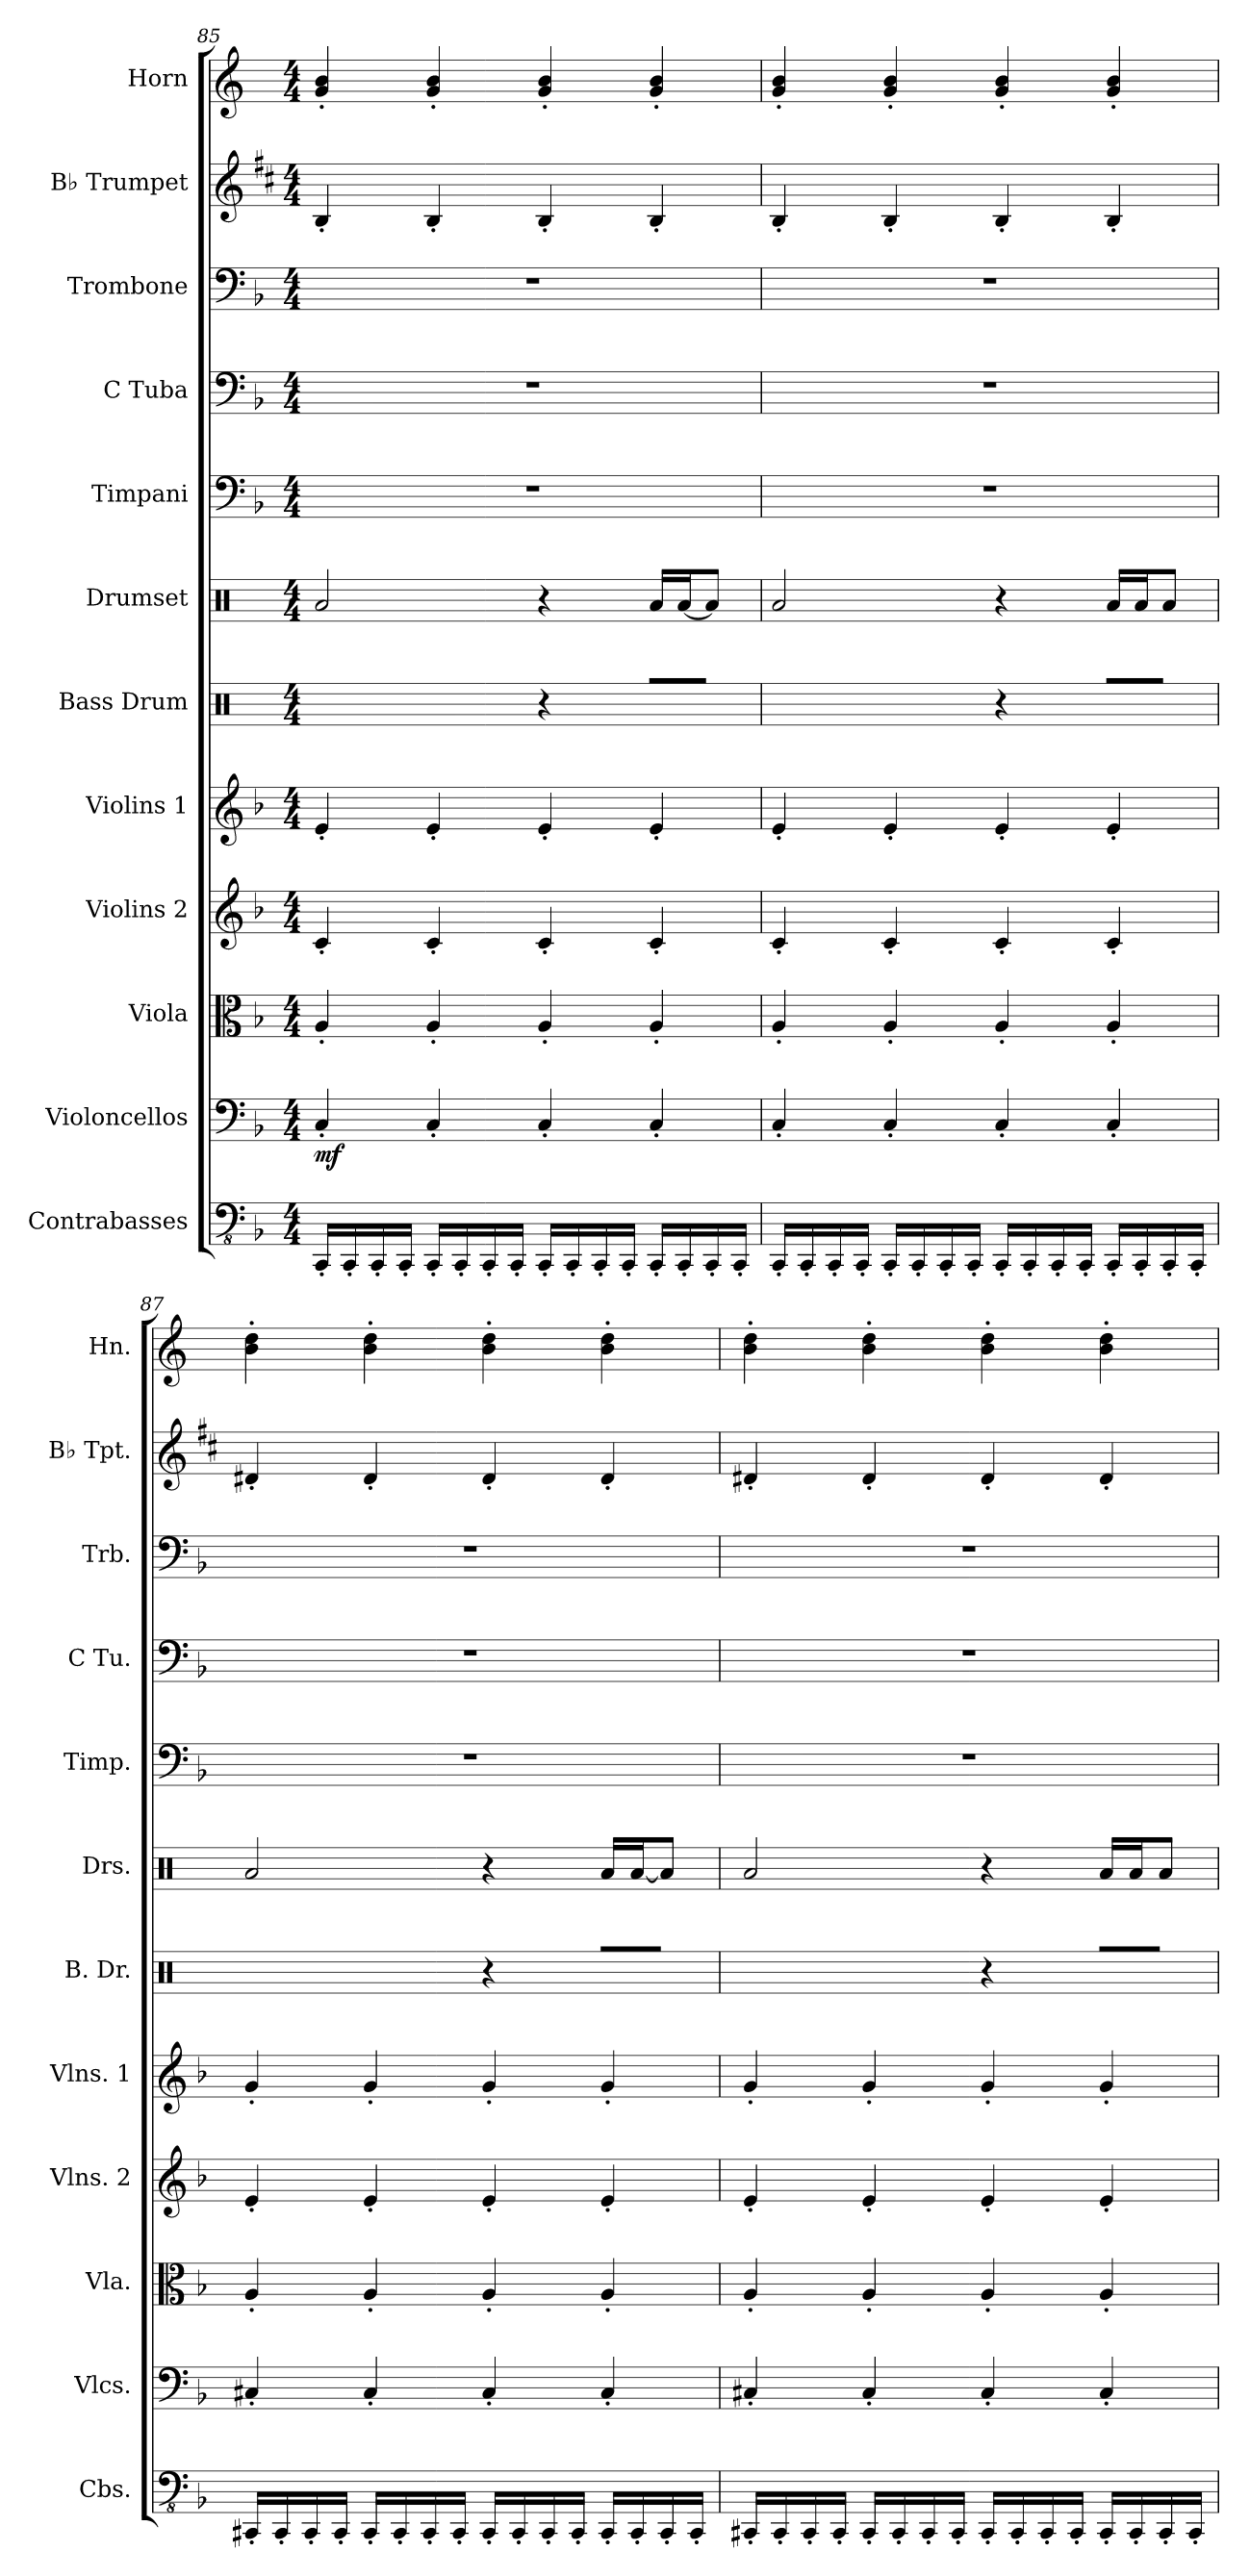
**kern	**kern	**dynam	**kern	**kern	**kern	**kern	**kern	**kern	**kern	**kern	**kern	**kern
*part12	*part11	*part11	*part10	*part9	*part8	*part7	*part6	*part5	*part4	*part3	*part2	*part1
*staff12	*staff11	*staff11	*staff10	*staff9	*staff8	*staff7	*staff6	*staff5	*staff4	*staff3	*staff2	*staff1
*I"Contrabasses	*I"Violoncellos	*	*I"Viola	*I"Violins 2	*I"Violins 1	*I"Bass Drum	*I"Drumset	*I"Timpani	*I"C Tuba	*I"Trombone	*I"B♭ Trumpet	*I"Horn
*I'Cbs.	*I'Vlcs.	*	*I'Vla.	*I'Vlns. 2	*I'Vlns. 1	*I'B. Dr.	*I'Drs.	*I'Timp.	*I'C Tu.	*I'Trb.	*I'B♭ Tpt.	*I'Hn.
!!LO:PB:g=z
*clefFv4	*clefF4	*	*clefC3	*clefG2	*clefG2	*clefX	*clefX	*clefF4	*clefF4	*clefF4	*clefG2	*clefG2
*	*	*	*	*	*	*	*	*	*	*	*ITrd1c2	*ITrd4c7
*k[b-]	*k[b-]	*	*k[b-]	*k[b-]	*k[b-]	*k[]	*k[]	*k[b-]	*k[b-]	*k[b-]	*k[]	*k[b-]
*F:	*F:	*	*F:	*F:	*F:	*C:	*C:	*F:	*F:	*F:	*C:	*F:
*M4/4	*M4/4	*	*M4/4	*M4/4	*M4/4	*M4/4	*M4/4	*M4/4	*M4/4	*M4/4	*M4/4	*M4/4
=85	=85	=85	=85	=85	=85	=85	=85	=85	=85	=85	=85	=85
!	!	!LO:DY:b	!	!	!	!	!	!	!	!	!	!
16CCC'/LL	4C'/	mf	4A'/	4c'/	4e'/	2R/	2Ra/	1r	1r	1r	4A'/	4c/' 4e/'
16CCC'/	.	.	.	.	.	.	.	.	.	.	.	.
16CCC'/	.	.	.	.	.	.	.	.	.	.	.	.
16CCC'/JJ	.	.	.	.	.	.	.	.	.	.	.	.
16CCC'/LL	4C'/	.	4A'/	4c'/	4e'/	.	.	.	.	.	4A'/	4c/' 4e/'
16CCC'/	.	.	.	.	.	.	.	.	.	.	.	.
16CCC'/	.	.	.	.	.	.	.	.	.	.	.	.
16CCC'/JJ	.	.	.	.	.	.	.	.	.	.	.	.
16CCC'/LL	4C'/	.	4A'/	4c'/	4e'/	4r	4r	.	.	.	4A'/	4c/' 4e/'
16CCC'/	.	.	.	.	.	.	.	.	.	.	.	.
16CCC'/	.	.	.	.	.	.	.	.	.	.	.	.
16CCC'/JJ	.	.	.	.	.	.	.	.	.	.	.	.
16CCC'/LL	4C'/	.	4A'/	4c'/	4e'/	16R/LL	16Ra/LL	.	.	.	4A'/	4c/' 4e/'
16CCC'/	.	.	.	.	.	[16R/J	[16Ra/J	.	.	.	.	.
16CCC'/	.	.	.	.	.	8R/J]	8Ra/J]	.	.	.	.	.
16CCC'/JJ	.	.	.	.	.	.	.	.	.	.	.	.
=86	=86	=86	=86	=86	=86	=86	=86	=86	=86	=86	=86	=86
16CCC'/LL	4C'/	.	4A'/	4c'/	4e'/	2R/	2Ra/	1r	1r	1r	4A'/	4c/' 4e/'
16CCC'/	.	.	.	.	.	.	.	.	.	.	.	.
16CCC'/	.	.	.	.	.	.	.	.	.	.	.	.
16CCC'/JJ	.	.	.	.	.	.	.	.	.	.	.	.
16CCC'/LL	4C'/	.	4A'/	4c'/	4e'/	.	.	.	.	.	4A'/	4c/' 4e/'
16CCC'/	.	.	.	.	.	.	.	.	.	.	.	.
16CCC'/	.	.	.	.	.	.	.	.	.	.	.	.
16CCC'/JJ	.	.	.	.	.	.	.	.	.	.	.	.
16CCC'/LL	4C'/	.	4A'/	4c'/	4e'/	4r	4r	.	.	.	4A'/	4c/' 4e/'
16CCC'/	.	.	.	.	.	.	.	.	.	.	.	.
16CCC'/	.	.	.	.	.	.	.	.	.	.	.	.
16CCC'/JJ	.	.	.	.	.	.	.	.	.	.	.	.
16CCC'/LL	4C'/	.	4A'/	4c'/	4e'/	16R/LL	16Ra/LL	.	.	.	4A'/	4c/' 4e/'
16CCC'/	.	.	.	.	.	16R/J	16Ra/J	.	.	.	.	.
16CCC'/	.	.	.	.	.	8R/J	8Ra/J	.	.	.	.	.
16CCC'/JJ	.	.	.	.	.	.	.	.	.	.	.	.
=87	=87	=87	=87	=87	=87	=87	=87	=87	=87	=87	=87	=87
16CCC#X'/LL	4C#X'/	.	4A'/	4e'/	4g'/	2R/	2Ra/	1r	1r	1r	4c#X'/	4e\' 4g\'
16CCC#'/	.	.	.	.	.	.	.	.	.	.	.	.
16CCC#'/	.	.	.	.	.	.	.	.	.	.	.	.
16CCC#'/JJ	.	.	.	.	.	.	.	.	.	.	.	.
16CCC#'/LL	4C#'/	.	4A'/	4e'/	4g'/	.	.	.	.	.	4c#'/	4e\' 4g\'
16CCC#'/	.	.	.	.	.	.	.	.	.	.	.	.
16CCC#'/	.	.	.	.	.	.	.	.	.	.	.	.
16CCC#'/JJ	.	.	.	.	.	.	.	.	.	.	.	.
16CCC#'/LL	4C#'/	.	4A'/	4e'/	4g'/	4r	4r	.	.	.	4c#'/	4e\' 4g\'
16CCC#'/	.	.	.	.	.	.	.	.	.	.	.	.
16CCC#'/	.	.	.	.	.	.	.	.	.	.	.	.
16CCC#'/JJ	.	.	.	.	.	.	.	.	.	.	.	.
16CCC#'/LL	4C#'/	.	4A'/	4e'/	4g'/	16R/LL	16Ra/LL	.	.	.	4c#'/	4e\' 4g\'
16CCC#'/	.	.	.	.	.	[16R/J	[16Ra/J	.	.	.	.	.
16CCC#'/	.	.	.	.	.	8R/J]	8Ra/J]	.	.	.	.	.
16CCC#'/JJ	.	.	.	.	.	.	.	.	.	.	.	.
=88	=88	=88	=88	=88	=88	=88	=88	=88	=88	=88	=88	=88
16CCC#X'/LL	4C#X'/	.	4A'/	4e'/	4g'/	2R/	2Ra/	1r	1r	1r	4c#X'/	4e\' 4g\'
16CCC#'/	.	.	.	.	.	.	.	.	.	.	.	.
16CCC#'/	.	.	.	.	.	.	.	.	.	.	.	.
16CCC#'/JJ	.	.	.	.	.	.	.	.	.	.	.	.
16CCC#'/LL	4C#'/	.	4A'/	4e'/	4g'/	.	.	.	.	.	4c#'/	4e\' 4g\'
16CCC#'/	.	.	.	.	.	.	.	.	.	.	.	.
16CCC#'/	.	.	.	.	.	.	.	.	.	.	.	.
16CCC#'/JJ	.	.	.	.	.	.	.	.	.	.	.	.
16CCC#'/LL	4C#'/	.	4A'/	4e'/	4g'/	4r	4r	.	.	.	4c#'/	4e\' 4g\'
16CCC#'/	.	.	.	.	.	.	.	.	.	.	.	.
16CCC#'/	.	.	.	.	.	.	.	.	.	.	.	.
16CCC#'/JJ	.	.	.	.	.	.	.	.	.	.	.	.
16CCC#'/LL	4C#'/	.	4A'/	4e'/	4g'/	16R/LL	16Ra/LL	.	.	.	4c#'/	4e\' 4g\'
16CCC#'/	.	.	.	.	.	16R/J	16Ra/J	.	.	.	.	.
16CCC#'/	.	.	.	.	.	8R/J	8Ra/J	.	.	.	.	.
16CCC#'/JJ	.	.	.	.	.	.	.	.	.	.	.	.
=	=	=	=	=	=	=	=	=	=	=	=	=
*-	*-	*-	*-	*-	*-	*-	*-	*-	*-	*-	*-	*-
